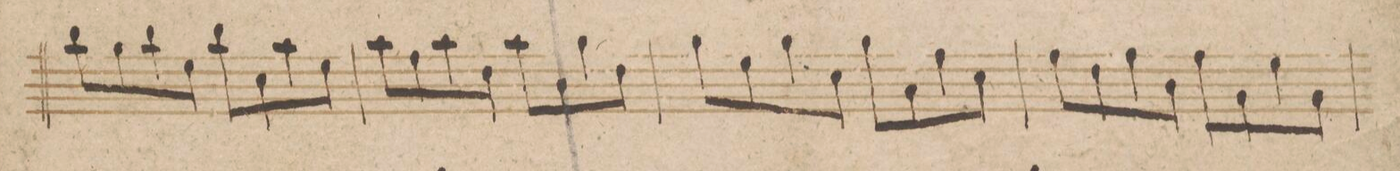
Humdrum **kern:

**kern	**dynam
*I"Violino Imo	*
*clefG2	*
*k[b-]	*
*met(c|)	*
*M2/2	*
8bb-\L	.
8gg\	.
8bb-\	.
8ee\J	.
8bb-\L	.
8cc\	.
8aa\	.
8ee\J	.
=58	=58
8aa\L	.
8ff\	.
8aa\	.
8dd\J	.
8aa\L	.
8b-\	.
8gg\	.
8dd\J	.
=59	=59
8gg\L	.
8ee\	.
8gg\	.
8cc\J	.
8gg\L	.
8a\	.
8ff\	.
8cc\J	.
=60	=60
8ff\L	.
8dd\	.
8ff\	.
8b-\J	.
8ff\L	.
8g\	.
8ee\	.
8g\J	.
=61	=61
*-	*-
